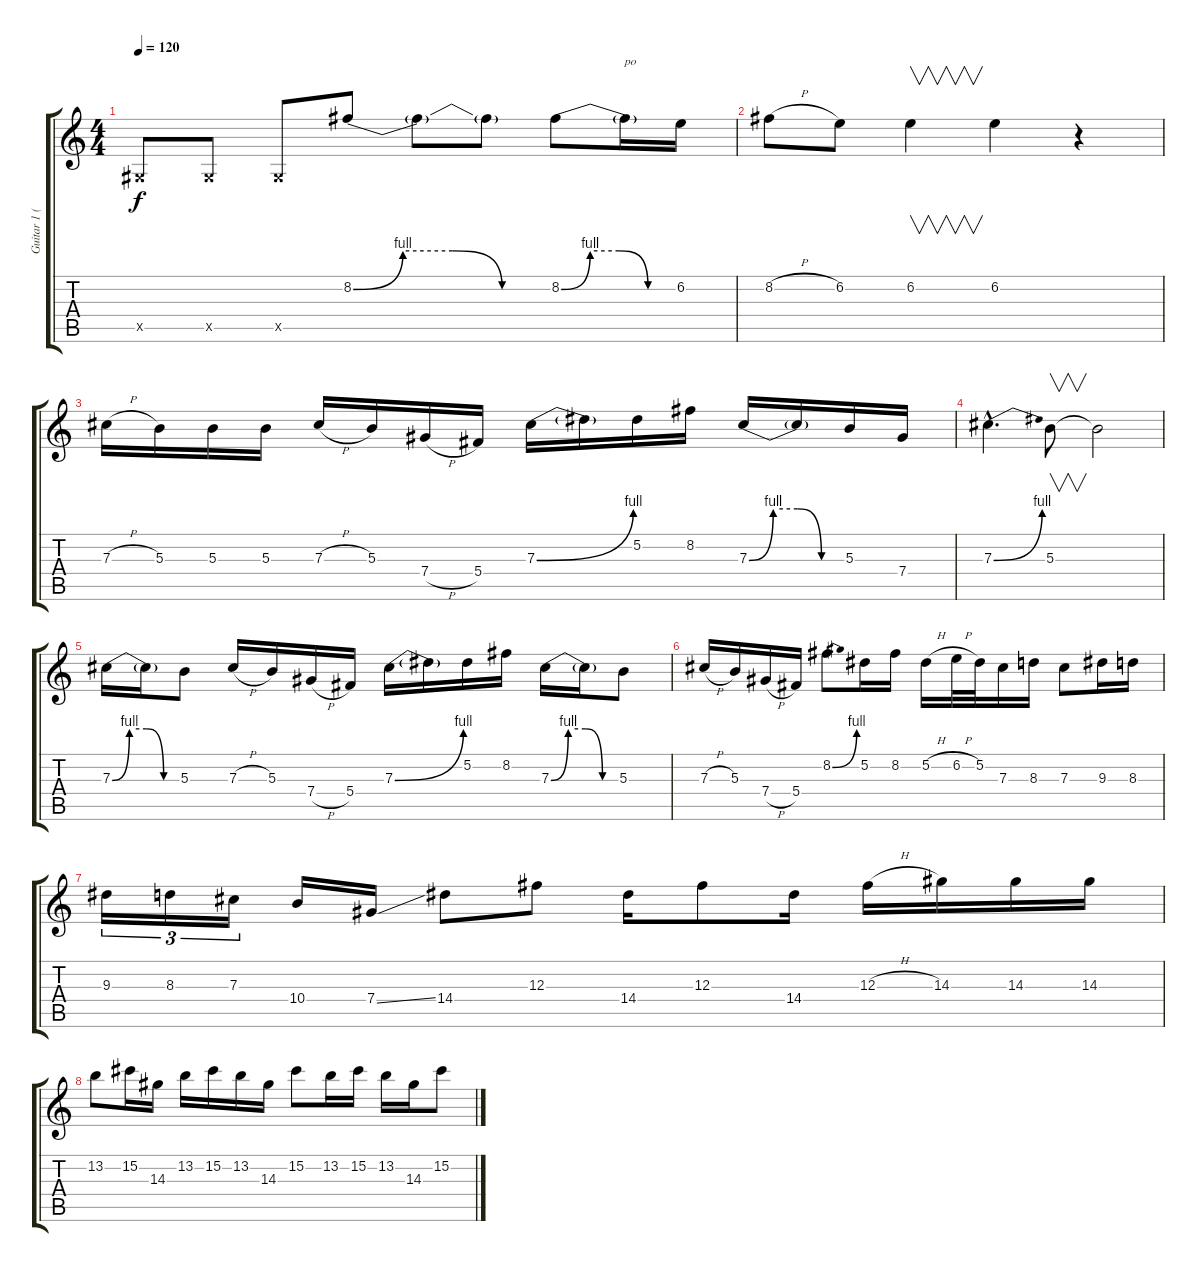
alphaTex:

\track ("Guitar 1 (Slash)" "Guitar 1 (") {instrument overdrivenguitar}
\staff {score tabs}
\tuning (Eb4 Bb3 Gb3 Db3 Ab2 Eb2) {hide}
\ts (4 4)
\tempo 120
\clef g2
\ks c
0.5{x}.8{dy f} 0.5{x}.8 0.5{x}.8 8.2{be (custom 0 0 15 4 30 4 45 0 60 0)}.8 8.2{t}.8 8.2{t}.8 8.2{be (custom 0 0 15 4 30 4 45 0 60 0)}.8 8.2{t}.16{txt "po"} 6.2.16 |
8.2{h}.8 6.2.8 6.2.4{v} 6.2.4 r.4 |
7.3{h}.16 5.3.16 5.3.16 5.3.16 7.3{h}.16 5.3.16 7.4{h}.16 5.4.16 7.3{be (bend 0 0 60 4)}.16 7.3{t}.16 5.2.16 8.2.16 7.3{be (custom 0 0 15 4 30 4 45 0 60 0)}.16 7.3{t}.16 5.3.16 7.4.16 |
7.3{be (bend 0 0 60 4) hac}.4{d} 5.3.8{v} 5.3{t}.2 |
7.3{be (custom 0 0 15 4 30 4 45 0 60 0)}.16 7.3{t}.16 5.3.8 7.3{h}.16 5.3.16 7.4{h}.16 5.4.16 7.3{be (bend 0 0 60 4)}.16 7.3{t}.16 5.2.16 8.2.16 7.3{be (custom 0 0 15 4 30 4 45 0 60 0)}.16 7.3{t}.16 5.3.8 |
7.3{h}.16 5.3.16 7.4{h}.16 5.4.16 8.2{be (bend 0 0 60 4)}.8 5.2.16 8.2.16 5.2{h}.16 6.2{h}.32 5.2.32 7.3.16 8.3.16 7.3.8 9.3.16 8.3.16 |
9.3.16{tu (3 2)} 8.3.16{tu (3 2)} 7.3.16{tu (3 2)} 10.4.16 7.4{ss}.16 14.4.8 12.3.8 14.4.16 12.3.8 14.4.16 12.3{h}.16 14.3.16 14.3.16 14.3.16 |
13.2.8 15.2.16 14.3.16 13.2.16 15.2.16 13.2.16 14.3.16 15.2.8 13.2.16 15.2.16 13.2.16 14.3.16 15.2.8
